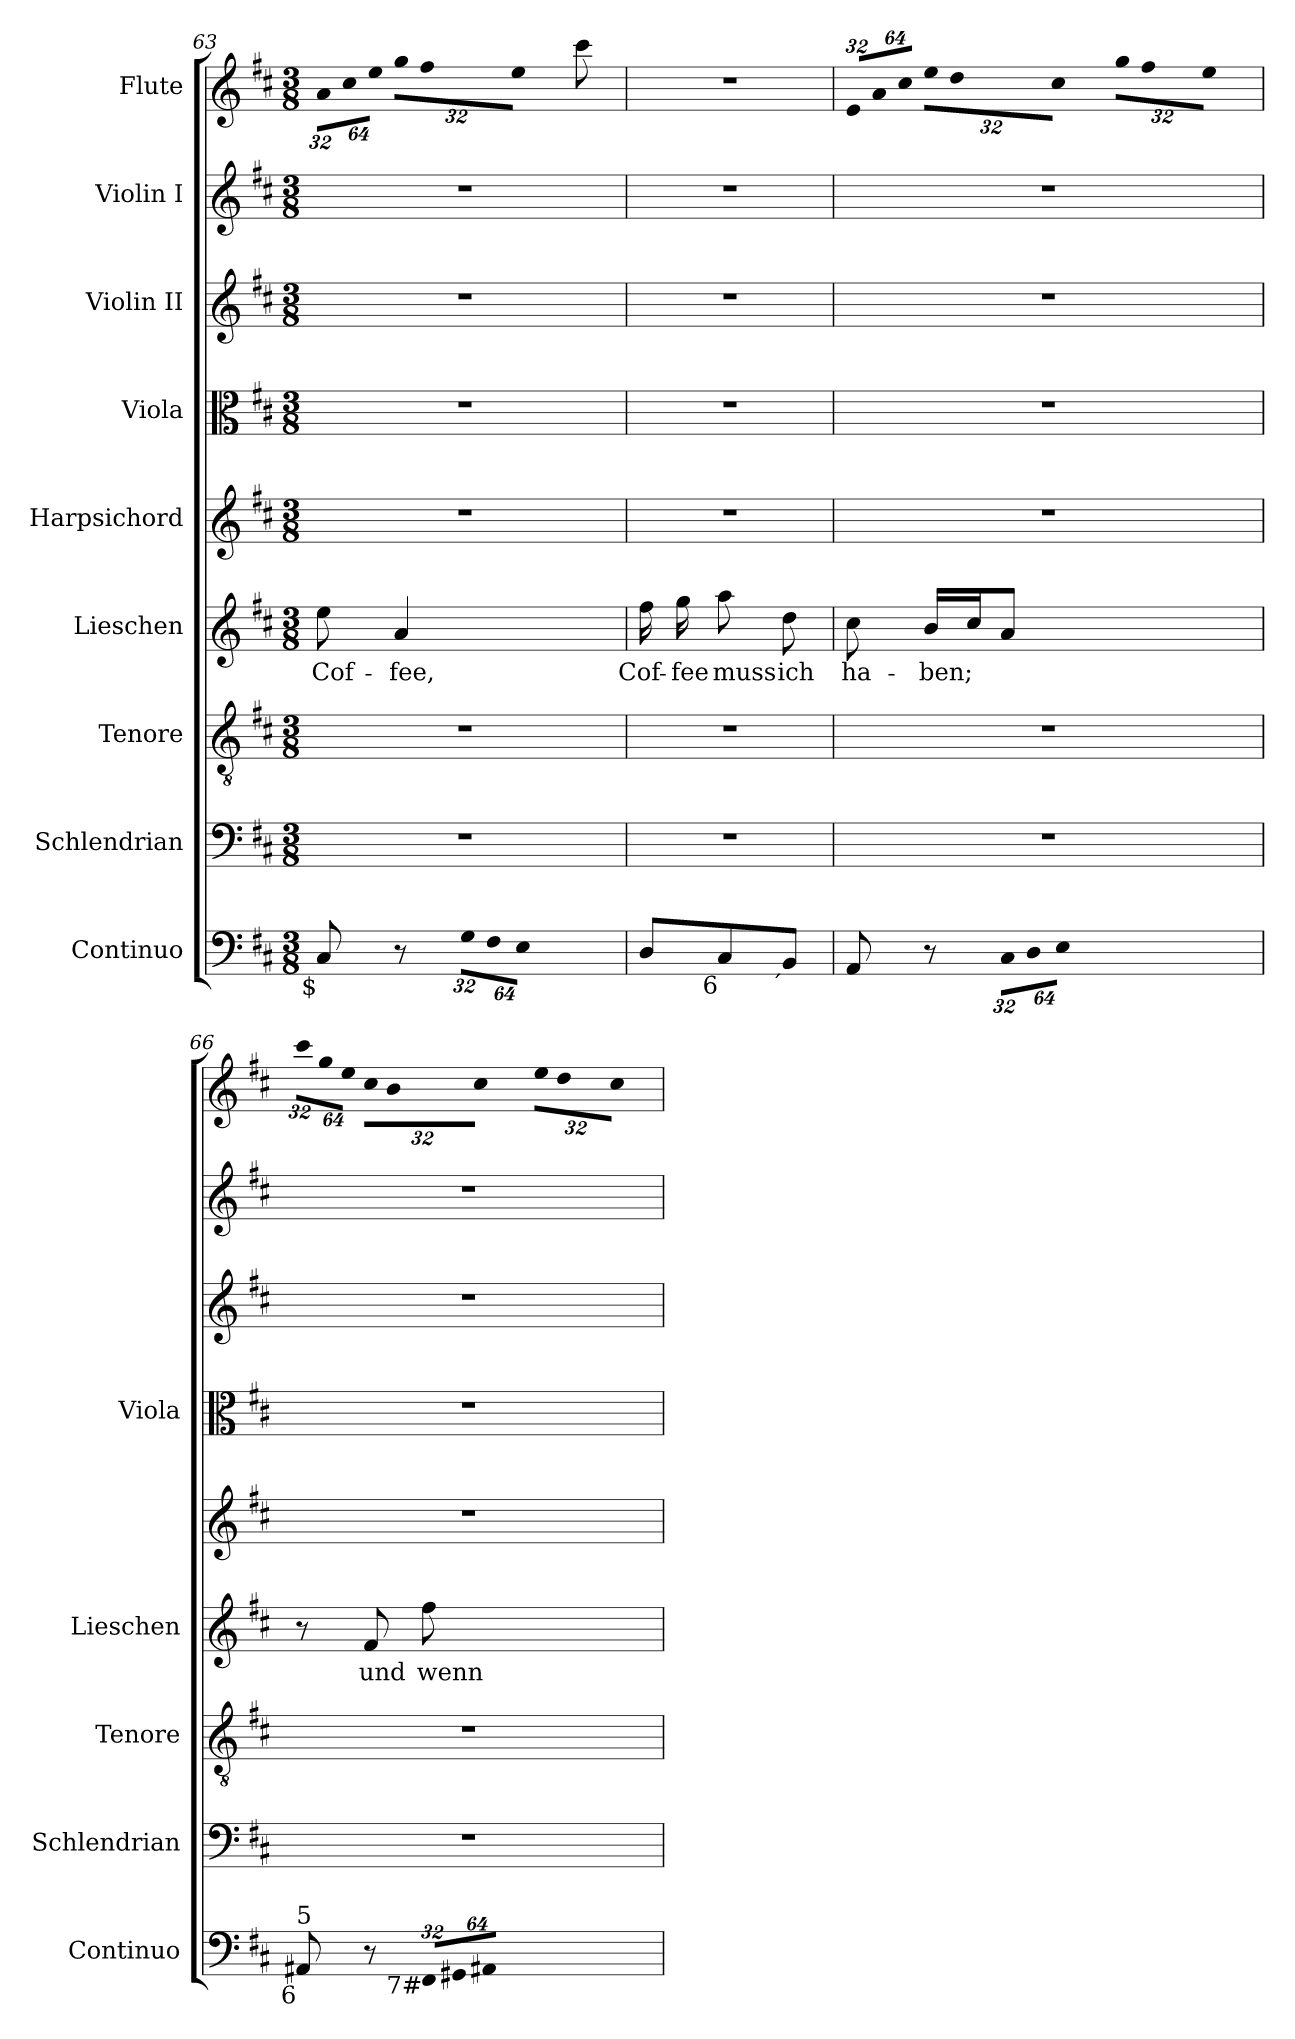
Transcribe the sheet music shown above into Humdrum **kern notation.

**kern	**kern	**kern	**kern	**text	**kern	**kern	**kern	**kern	**kern
*part9	*part8	*part7	*part6	*part6	*part5	*part4	*part3	*part2	*part1
*staff9	*staff8	*staff7	*staff6	*staff6	*staff5	*staff4	*staff3	*staff2	*staff1
*I"Continuo	*I"Schlendrian	*I"Tenore	*I"Lieschen	*	*I"Harpsichord	*I"Viola	*I"Violin II	*I"Violin I	*I"Flute
*I'Continuo	*I'Schlendrian	*I'Tenore	*I'Lieschen	*	*	*I'Viola	*	*	*
!!LO:LB:g=z
*clefF4	*clefF4	*clefGv2	*clefG2	*	*clefG2	*clefC3	*clefG2	*clefG2	*clefG2
*	*	*ITrd7c12	*	*	*	*	*	*	*
*k[f#c#]	*k[f#c#]	*k[f#c#]	*k[f#c#]	*	*k[f#c#]	*k[f#c#]	*k[f#c#]	*k[f#c#]	*k[f#c#]
*D:	*D:	*D:	*D:	*	*D:	*D:	*D:	*D:	*D:
*M3/8	*M3/8	*M3/8	*M3/8	*	*M3/8	*M3/8	*M3/8	*M3/8	*M3/8
=63	=63	=63	=63	=63	=63	=63	=63	=63	=63
!	!LO:N:vis=1	!LO:N:vis=1	!	!	!	!	!	!	!
!	!	!	!	!LO:LY:b:color=#000000	!LO:N:vis=1	!LO:N:vis=1	!LO:N:vis=1	!LO:N:vis=1	!
*	*	*	*	*	*	*	*	*	*Xbrackettup
!LO:TX:b:rj:t=$	!	!	!	!	!	!	!	!	!
!	!	!	!	!	!	!	!	!	!LO:N:vis=16
8C#i/	4.r	4.r	8eei\	Cof-	4.r	4.r	4.r	4.r	512%21ai\LL
!	!	!	!	!	!	!	!	!	!LO:N:vis=16
.	.	.	.	.	.	.	.	.	1024%43cc#i\
!	!	!	!	!	!	!	!	!	!LO:N:vis=16
.	.	.	.	.	.	.	.	.	1024%43eei\JJ
!	!	!	!	!LO:LY:b:color=#000000	!	!	!	!	!LO:N:vis=16
8r	.	.	4ai/	-fee,	.	.	.	.	512%21ggi\LL
!	!	!	!	!	!	!	!	!	!LO:N:vis=16
.	.	.	.	.	.	.	.	.	1024%43ff#i\
!	!	!	!	!	!	!	!	!	!LO:N:vis=16
.	.	.	.	.	.	.	.	.	1024%43eei\JJ
*Xbrackettup	*	*	*	*	*	*	*	*	*
!LO:N:vis=16	!	!	!	!	!	!	!	!	!
512%21Gi\LL	.	.	.	.	.	.	.	.	8ccc#i\
!LO:N:vis=16	!	!	!	!	!	!	!	!	!
1024%43F#i\	.	.	.	.	.	.	.	.	.
!LO:N:vis=16	!	!	!	!	!	!	!	!	!
1024%43Ei\JJ	.	.	.	.	.	.	.	.	.
=64	=64	=64	=64	=64	=64	=64	=64	=64	=64
!	!LO:N:vis=1	!LO:N:vis=1	!	!	!	!	!	!	!
!	!	!	!	!LO:LY:b:color=#000000	!LO:N:vis=1	!LO:N:vis=1	!LO:N:vis=1	!LO:N:vis=1	!LO:N:vis=1
8Di/L	4.r	4.r	16ff#i\	Cof-	4.r	4.r	4.r	4.r	4.r
!	!	!	!	!LO:LY:b:color=#000000	!	!	!	!	!
.	.	.	16ggi\	-fee	.	.	.	.	.
!LO:TX:b:rj:t=6	!	!	!	!	!	!	!	!	!
!	!	!	!	!LO:LY:b:color=#000000	!	!	!	!	!
8C#i/	.	.	8aai\	muss	.	.	.	.	.
!LO:TX:b:rj:t=´	!	!	!	!	!	!	!	!	!
!	!	!	!	!LO:LY:b:color=#000000	!	!	!	!	!
8BBi/J	.	.	8ddi\	ich	.	.	.	.	.
=65	=65	=65	=65	=65	=65	=65	=65	=65	=65
!	!LO:N:vis=1	!LO:N:vis=1	!	!	!	!	!	!	!
!	!	!	!	!LO:LY:b:color=#000000	!LO:N:vis=1	!LO:N:vis=1	!LO:N:vis=1	!LO:N:vis=1	!LO:N:vis=16
8AAi/	4.r	4.r	8cc#i\	ha-	4.r	4.r	4.r	4.r	512%21ei/LL
!	!	!	!	!	!	!	!	!	!LO:N:vis=16
.	.	.	.	.	.	.	.	.	1024%43ai/
!	!	!	!	!	!	!	!	!	!LO:N:vis=16
.	.	.	.	.	.	.	.	.	1024%43cc#i/JJ
!	!	!	!	!LO:LY:b:color=#000000	!	!	!	!	!LO:N:vis=16
8r	.	.	16bi/LL	-ben;	.	.	.	.	512%21eei\LL
!	!	!	!	!	!	!	!	!	!LO:N:vis=16
.	.	.	.	.	.	.	.	.	1024%43ddi\
.	.	.	16cc#i/J	.	.	.	.	.	.
!	!	!	!	!	!	!	!	!	!LO:N:vis=16
.	.	.	.	.	.	.	.	.	1024%43cc#i\JJ
!LO:N:vis=16	!	!	!	!	!	!	!	!	!LO:N:vis=16
512%21C#i\LL	.	.	8ai/J	.	.	.	.	.	512%21ggi\LL
!LO:N:vis=16	!	!	!	!	!	!	!	!	!LO:N:vis=16
1024%43Di\	.	.	.	.	.	.	.	.	1024%43ff#i\
!LO:N:vis=16	!	!	!	!	!	!	!	!	!LO:N:vis=16
1024%43Ei\JJ	.	.	.	.	.	.	.	.	1024%43eei\JJ
=66	=66	=66	=66	=66	=66	=66	=66	=66	=66
!LO:TX:b:rj:t=6	!	!	!	!	!	!	!	!	!
!LO:TX:t=5	!	!	!	!	!	!	!	!	!
!	!LO:N:vis=1	!LO:N:vis=1	!	!	!LO:N:vis=1	!LO:N:vis=1	!LO:N:vis=1	!LO:N:vis=1	!LO:N:vis=16
8AA#Xi/	4.r	4.r	8r	.	4.r	4.r	4.r	4.r	512%21ccc#i\LL
!	!	!	!	!	!	!	!	!	!LO:N:vis=16
.	.	.	.	.	.	.	.	.	1024%43ggi\
!	!	!	!	!	!	!	!	!	!LO:N:vis=16
.	.	.	.	.	.	.	.	.	1024%43eei\JJ
!	!	!	!	!LO:LY:b:color=#000000	!	!	!	!	!LO:N:vis=16
8r	.	.	8f#i/	und	.	.	.	.	512%21cc#i\LL
!	!	!	!	!	!	!	!	!	!LO:N:vis=16
.	.	.	.	.	.	.	.	.	1024%43bi\
!	!	!	!	!	!	!	!	!	!LO:N:vis=16
.	.	.	.	.	.	.	.	.	1024%43cc#i\JJ
!LO:N:vis=16	!	!	!	!	!	!	!	!	!
!LO:TX:b:rj:t=7#	!	!	!	!	!	!	!	!	!
!	!	!	!	!LO:LY:b:color=#000000	!	!	!	!	!LO:N:vis=16
512%21FF#i/LL	.	.	8ff#i\	wenn	.	.	.	.	512%21eei\LL
!LO:N:vis=16	!	!	!	!	!	!	!	!	!LO:N:vis=16
1024%43GG#Xi/	.	.	.	.	.	.	.	.	1024%43ddi\
!LO:N:vis=16	!	!	!	!	!	!	!	!	!LO:N:vis=16
1024%43AA#Xi/JJ	.	.	.	.	.	.	.	.	1024%43cc#i\JJ
=	=	=	=	=	=	=	=	=	=
*-	*-	*-	*-	*-	*-	*-	*-	*-	*-
